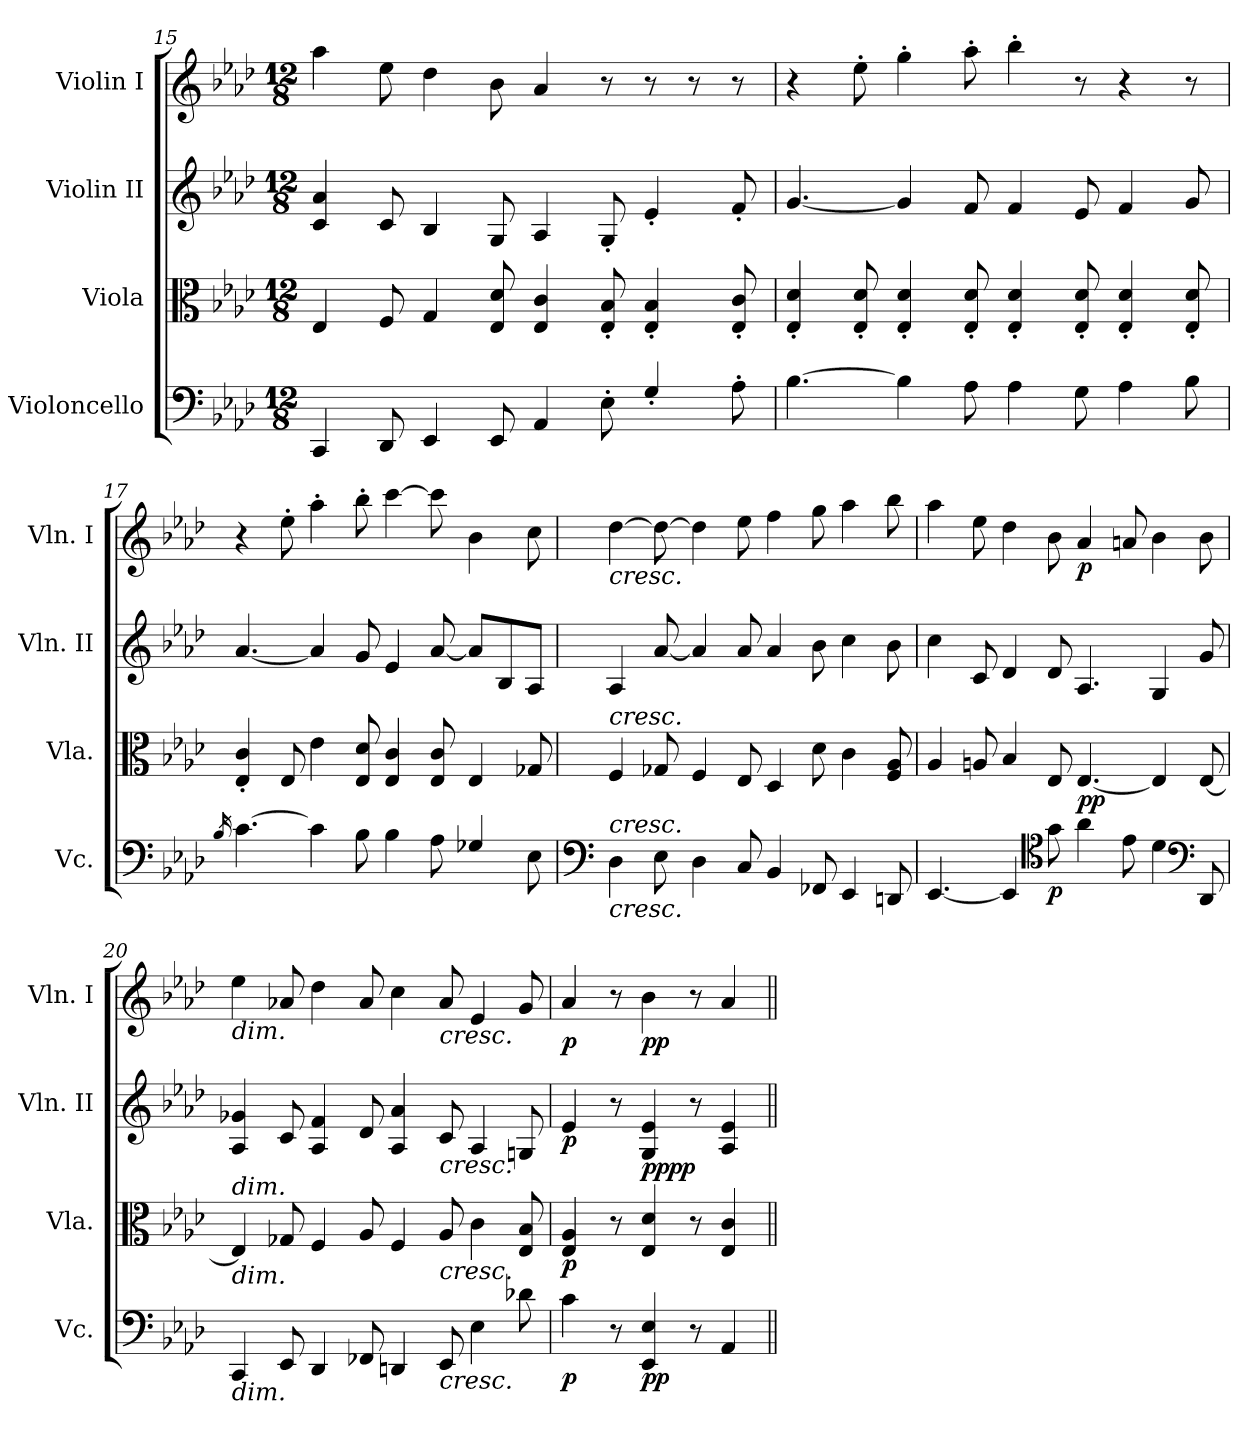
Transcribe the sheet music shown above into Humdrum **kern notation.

**kern	**dynam	**kern	**dynam	**kern	**dynam	**kern	**dynam
*part4	*part4	*part3	*part3	*part2	*part2	*part1	*part1
*staff4	*staff4	*staff3	*staff3	*staff2	*staff2	*staff1	*staff1
*I"Violoncello	*	*I"Viola	*	*I"Violin II	*	*I"Violin I	*
*I'Vc.	*	*I'Vla.	*	*I'Vln. II	*	*I'Vln. I	*
*clefF4	*	*clefC3	*	*clefG2	*	*clefG2	*
*k[b-e-a-d-]	*	*k[b-e-a-d-]	*	*k[b-e-a-d-]	*	*k[b-e-a-d-]	*
*A-:	*	*A-:	*	*A-:	*	*A-:	*
*M12/8	*	*M12/8	*	*M12/8	*	*M12/8	*
=15	=15	=15	=15	=15	=15	=15	=15
4CC/	.	4E-/	.	4c/ 4a-/	.	4aa-\	.
8DD-/	.	8F/	.	8c/	.	8ee-\	.
4EE-/	.	4G/	.	4B-/	.	4dd-\	.
8EE-/	.	8E-/ 8d-/	.	8G/	.	8b-\	.
4AA-/	.	4E-/ 4c/	.	4A-/	.	4a-/	.
8E-'\	.	8E-/' 8B-/'	.	8G'/	.	8r	.
4G'/	.	4E-/' 4B-/'	.	4e-'/	.	8r	.
.	.	.	.	.	.	8r	.
8A-'\	.	8E-/' 8c/'	.	8f'/	.	8r	.
!!LO:LB:g=z
=16	=16	=16	=16	=16	=16	=16	=16
[4.B-\	.	4E-/' 4d-/'	.	[4.g/	.	4r	.
.	.	8E-/' 8d-/'	.	.	.	8ee-'\	.
4B-\]	.	4E-/' 4d-/'	.	4g/]	.	4gg'\	.
8A-\	.	8E-/' 8d-/'	.	8f/	.	8aa-'\	.
4A-\	.	4E-/' 4d-/'	.	4f/	.	4bb-'\	.
8G\	.	8E-/' 8d-/'	.	8e-/	.	8r	.
4A-\	.	4E-/' 4d-/'	.	4f/	.	4r	.
8B-\	.	8E-/' 8d-/'	.	8g/	.	8r	.
!!LO:LB:g=z
=17	=17	=17	=17	=17	=17	=17	=17
16qB-/	.	.	.	.	.	.	.
[4.c\	.	4E-/' 4c/'	.	[4.a-/	.	4r	.
.	.	8E-/	.	.	.	8ee-'\	.
4c\]	.	4e-\	.	4a-/]	.	4aa-'\	.
8B-\	.	8E-/ 8d-/	.	8g/	.	8bb-'\	.
4B-\	.	4E-/ 4c/	.	4e-/	.	[4ccc\	.
8A-\	.	8E-/ 8c/	.	[8a-/	.	8ccc\]	.
4G-X/	.	4E-/	.	8a-/L]	.	4b-\	.
.	.	.	.	8B-/	.	.	.
8E-\	.	8G-X/	.	8A-/J	.	8cc\	.
=18	=18	=18	=18	=18	=18	=18	=18
*clefF4	*	*	*	*	*	*	*
!	!	!	!	!	!	!LO:TX:b:i:t=cresc.	!
!	!	!LO:TX:a:i:t=cresc.	!	!	!	!	!
!LO:TX:b:i:t=cresc.	!	!	!	!	!	!	!
!LO:TX:a:i:t=cresc.	!	!	!	!	!	!	!
4D-\	.	4F/	.	4A-/	.	[4dd-\	.
8E-\	.	8G-X/	.	[8a-/	.	8dd-\_	.
4D-\	.	4F/	.	4a-/]	.	4dd-\]	.
8C/	.	8E-/	.	8a-/	.	8ee-\	.
4BB-/	.	4D-/	.	4a-/	.	4ff\	.
8FF-X/	.	8d-\	.	8b-\	.	8gg\	.
4EE-/	.	4c\	.	4cc\	.	4aa-\	.
8DDn/	.	8F/ 8A-/	.	8b-\	.	8bb-\	.
!!LO:PB:g=z
=19	=19	=19	=19	=19	=19	=19	=19
[4.EE-/	.	4A-/	.	4cc\	.	4aa-\	.
.	.	8An/	.	8c/	.	8ee-\	.
4EE-/]	.	4B-/	.	4d-/	.	4dd-\	.
*clefC4	*	*	*	*	*	*	*
!	!LO:DY:b	!	!	!	!	!	!
8g\	p	8E-/	.	8d-/	.	8b-\	.
!	!	!	!LO:DY:b	!	!	!	!
!	!	!	!LO:DY:n=1:b	!	!	!	!LO:DY:b
4a-\	.	[4.E-/	p p	4.A-/	.	4a-/	p
8e-\	.	.	.	.	.	8an/	.
4d-\	.	4E-/]	.	4G/	.	4b-\	.
*clefF4	*	*	*	*	*	*	*
8DD-/	.	[8E-/	.	8g/	.	8b-\	.
!!LO:LB:g=z
=20	=20	=20	=20	=20	=20	=20	=20
!	!	!	!	!	!	!LO:TX:b:i:t=dim.	!
!	!	!LO:TX:b:i:t=dim.	!	!	!	!	!
!	!	!LO:TX:a:i:t=dim.	!	!	!	!	!
!LO:TX:b:i:t=dim.	!	!	!	!	!	!	!
4CC/	.	4E-/]	.	4A-/ 4g-X/	.	4ee-\	.
8EE-/	.	8G-X/	.	8c/	.	8a-X/	.
4DD-/	.	4F/	.	4A-/ 4f/	.	4dd-\	.
8FF-X/	.	8A-/	.	8d-/	.	8a-/	.
4DDn/	.	4F/	.	4A-/ 4a-/	.	4cc\	.
!	!	!	!	!	!	!LO:TX:b:i:t=cresc.	!
!	!	!	!	!LO:TX:b:i:t=cresc.	!	!	!
!	!	!LO:TX:b:i:t=cresc.	!	!	!	!	!
!LO:TX:b:i:t=cresc.	!	!	!	!	!	!	!
8EE-/	.	8A-/	.	8c/	.	8a-/	.
4E-\	.	4c\	.	4A-/	.	4e-/	.
8d-X\	.	8E-/ 8B-/	.	8Gn/	.	8g/	.
=21	=21	=21	=21	=21	=21	=21	=21
!	!LO:DY:b	!	!LO:DY:b	!	!LO:DY:b	!	!LO:DY:b
4c\	p	4E-/ 4A-/	p	4e-/	p	4a-/	p
8r	.	8r	.	8r	.	8r	.
!	!LO:DY:b	!	!LO:DY:a	!	!	!	!
!	!	!	!LO:DY:n=1:b	!	!	!	!LO:DY:b
4EE-/ 4E-/	pp	4E-/ 4d-/	pp pp	4G/ 4e-/	.	4b-\	pp
8r	.	8r	.	8r	.	8r	.
4AA-/	.	4E-/ 4c/	.	4A-/ 4e-/	.	4a-/	.
=||	=||	=||	=||	=||	=||	=||	=||
*-	*-	*-	*-	*-	*-	*-	*-
